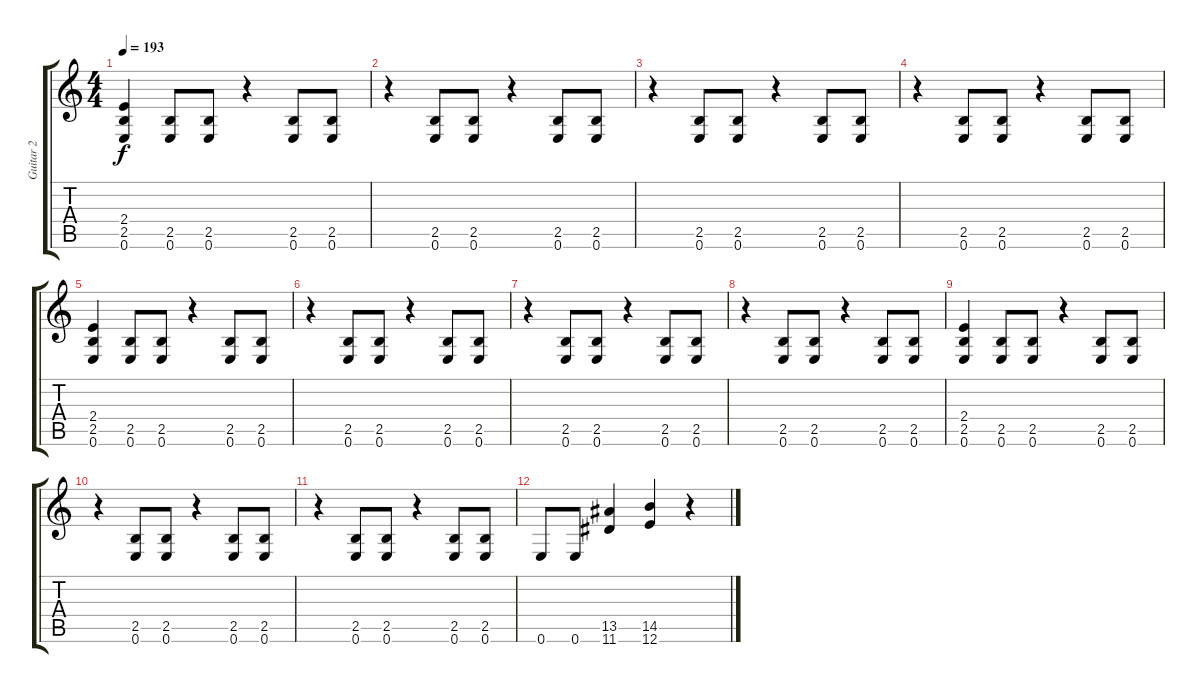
\track ("Guitar 2" "Guitar 2") {instrument distortionguitar}
\staff {score tabs}
\tuning (E4 B3 G3 D3 A2 E2) {hide}
\ts (4 4)
\tempo 193
\clef g2
\ks c
(2.4 2.5 0.6).4{dy f} (2.5 0.6).8 (2.5 0.6).8 r.4 (2.5 0.6).8 (2.5 0.6).8 |
r.4 (2.5 0.6).8 (2.5 0.6).8 r.4 (2.5 0.6).8 (2.5 0.6).8 |
r.4 (2.5 0.6).8 (2.5 0.6).8 r.4 (2.5 0.6).8 (2.5 0.6).8 |
r.4 (2.5 0.6).8 (2.5 0.6).8 r.4 (2.5 0.6).8 (2.5 0.6).8 |
(2.4 2.5 0.6).4 (2.5 0.6).8 (2.5 0.6).8 r.4 (2.5 0.6).8 (2.5 0.6).8 |
r.4 (2.5 0.6).8 (2.5 0.6).8 r.4 (2.5 0.6).8 (2.5 0.6).8 |
r.4 (2.5 0.6).8 (2.5 0.6).8 r.4 (2.5 0.6).8 (2.5 0.6).8 |
r.4 (2.5 0.6).8 (2.5 0.6).8 r.4 (2.5 0.6).8 (2.5 0.6).8 |
(2.4 2.5 0.6).4 (2.5 0.6).8 (2.5 0.6).8 r.4 (2.5 0.6).8 (2.5 0.6).8 |
r.4 (2.5 0.6).8 (2.5 0.6).8 r.4 (2.5 0.6).8 (2.5 0.6).8 |
r.4 (2.5 0.6).8 (2.5 0.6).8 r.4 (2.5 0.6).8 (2.5 0.6).8 |
0.6.8 0.6.8 (13.5 11.6).4 (14.5 12.6).4 r.4
